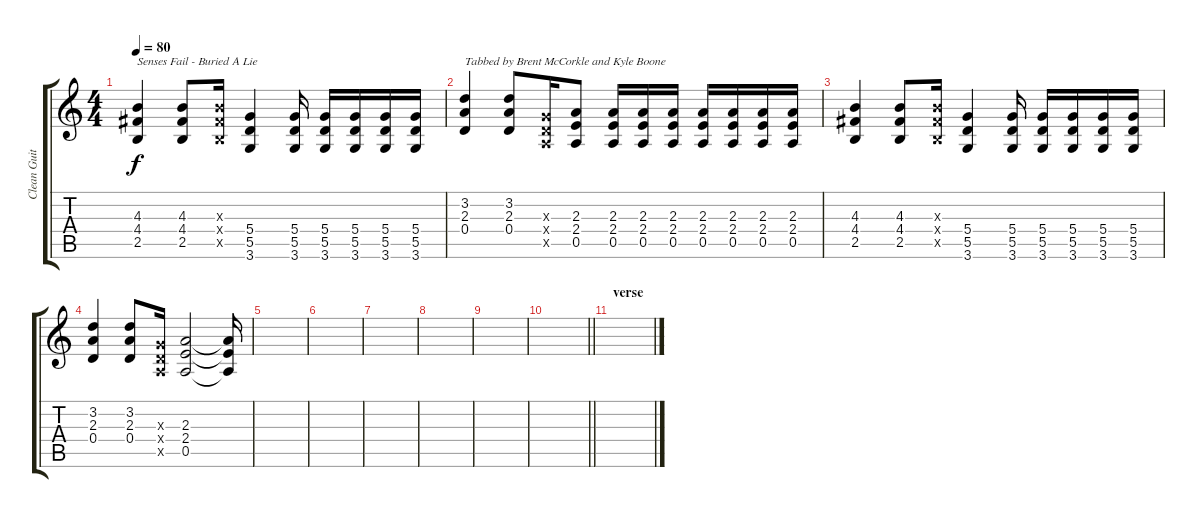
\track ("Clean Guitar 1" "Clean Guit") {instrument acousticguitarsteel}
\staff {score tabs}
\tuning (E4 B3 G3 D3 A2 E2) {hide}
\ts (4 4)
\tempo 80
\clef g2
\ks c
(4.3 4.4 2.5).4{txt "Senses Fail - Buried A Lie" dy f instrument acousticguitarsteel} (4.3 4.4 2.5).8 (4.3{x} 4.4{x} 2.5{x}).16 (5.4 5.5 3.6).4 (5.4 5.5 3.6).16 (5.4 5.5 3.6).16 (5.4 5.5 3.6).16 (5.4 5.5 3.6).16 (5.4 5.5 3.6).16 |
(3.2 2.3 0.4).4{txt "Tabbed by Brent McCorkle and Kyle Boone"} (3.2 2.3 0.4).8 (0.3{x} 0.4{x} 0.5{x}).16 (2.3 2.4 0.5).8 (2.3 2.4 0.5).16 (2.3 2.4 0.5).16 (2.3 2.4 0.5).16 (2.3 2.4 0.5).16 (2.3 2.4 0.5).16 (2.3 2.4 0.5).16 (2.3 2.4 0.5).16 |
(4.3 4.4 2.5).4 (4.3 4.4 2.5).8 (4.3{x} 4.4{x} 2.5{x}).16 (5.4 5.5 3.6).4 (5.4 5.5 3.6).16 (5.4 5.5 3.6).16 (5.4 5.5 3.6).16 (5.4 5.5 3.6).16 (5.4 5.5 3.6).16 |
(3.2 2.3 0.4).4 (3.2 2.3 0.4).8 (0.3{x} 0.4{x} 0.5{x}).16 (2.3 2.4 0.5).2 (2.3{t} 2.4{t} 0.5{t}).16 |
|
|
|
|
|
\barLineRight lightlight
|
\section ("" "verse")
